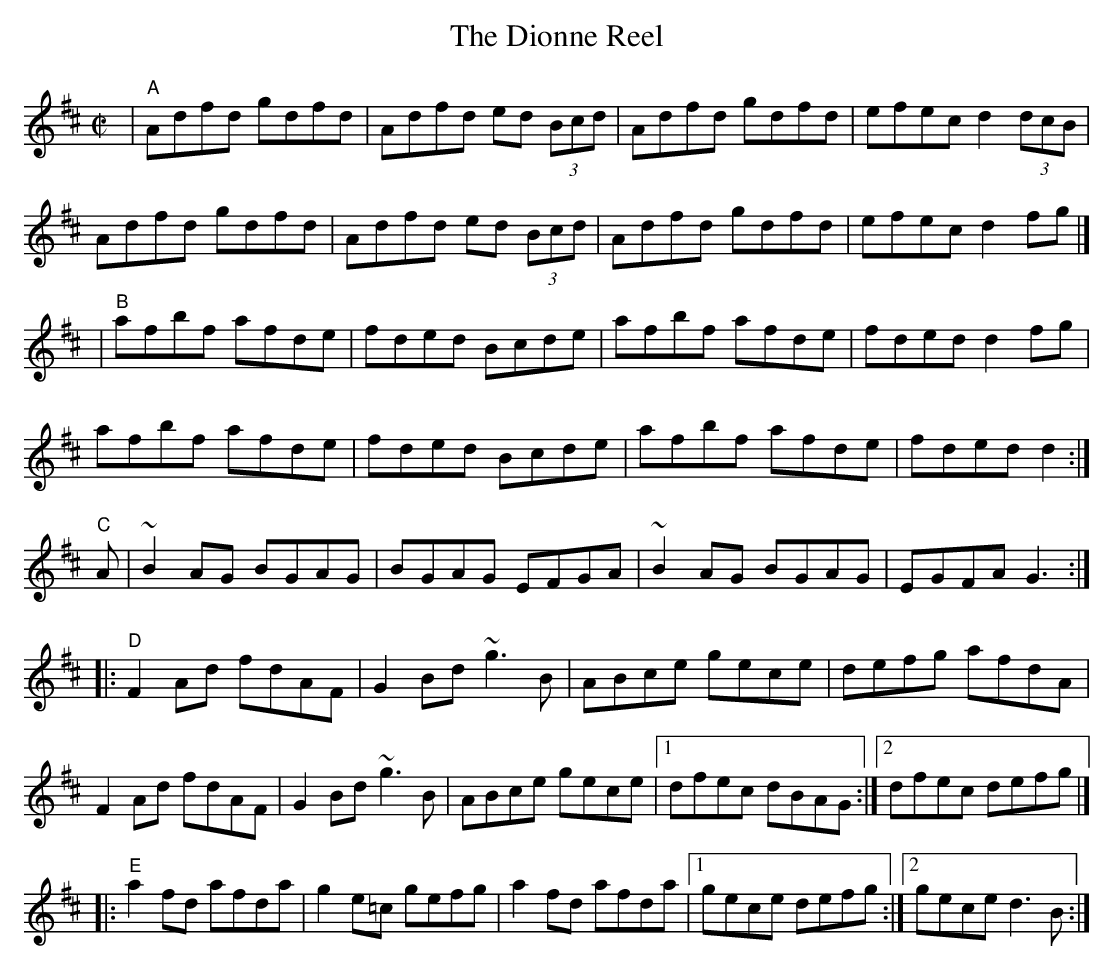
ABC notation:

X:1
T:The Dionne Reel
M:C|
L:1/8
K:D
|"A"Adfd gdfd|Adfd ed (3Bcd|Adfd gdfd|efec d2(3dcB|
Adfd gdfd|Adfd ed (3Bcd|Adfd gdfd|efec d2fg|]
|"B"afbf afde|fded Bcde|afbf afde|fded d2fg|
afbf afde|fded Bcde|afbf afde|fded d2:|
"C"A|~B2AG BGAG|BGAG EFGA|~B2AG BGAG|EGFA G3:|
|:"D"F2Ad fdAF|G2Bd ~g3B|ABce gece|defg afdA|
F2Ad fdAF|G2Bd ~g3B|ABce gece|1 dfec dBAG:|2 dfec defg|]
|:"E"a2fd afda|g2e=c gefg|a2fd afda|1 gece defg:|2 gece d3B:|
